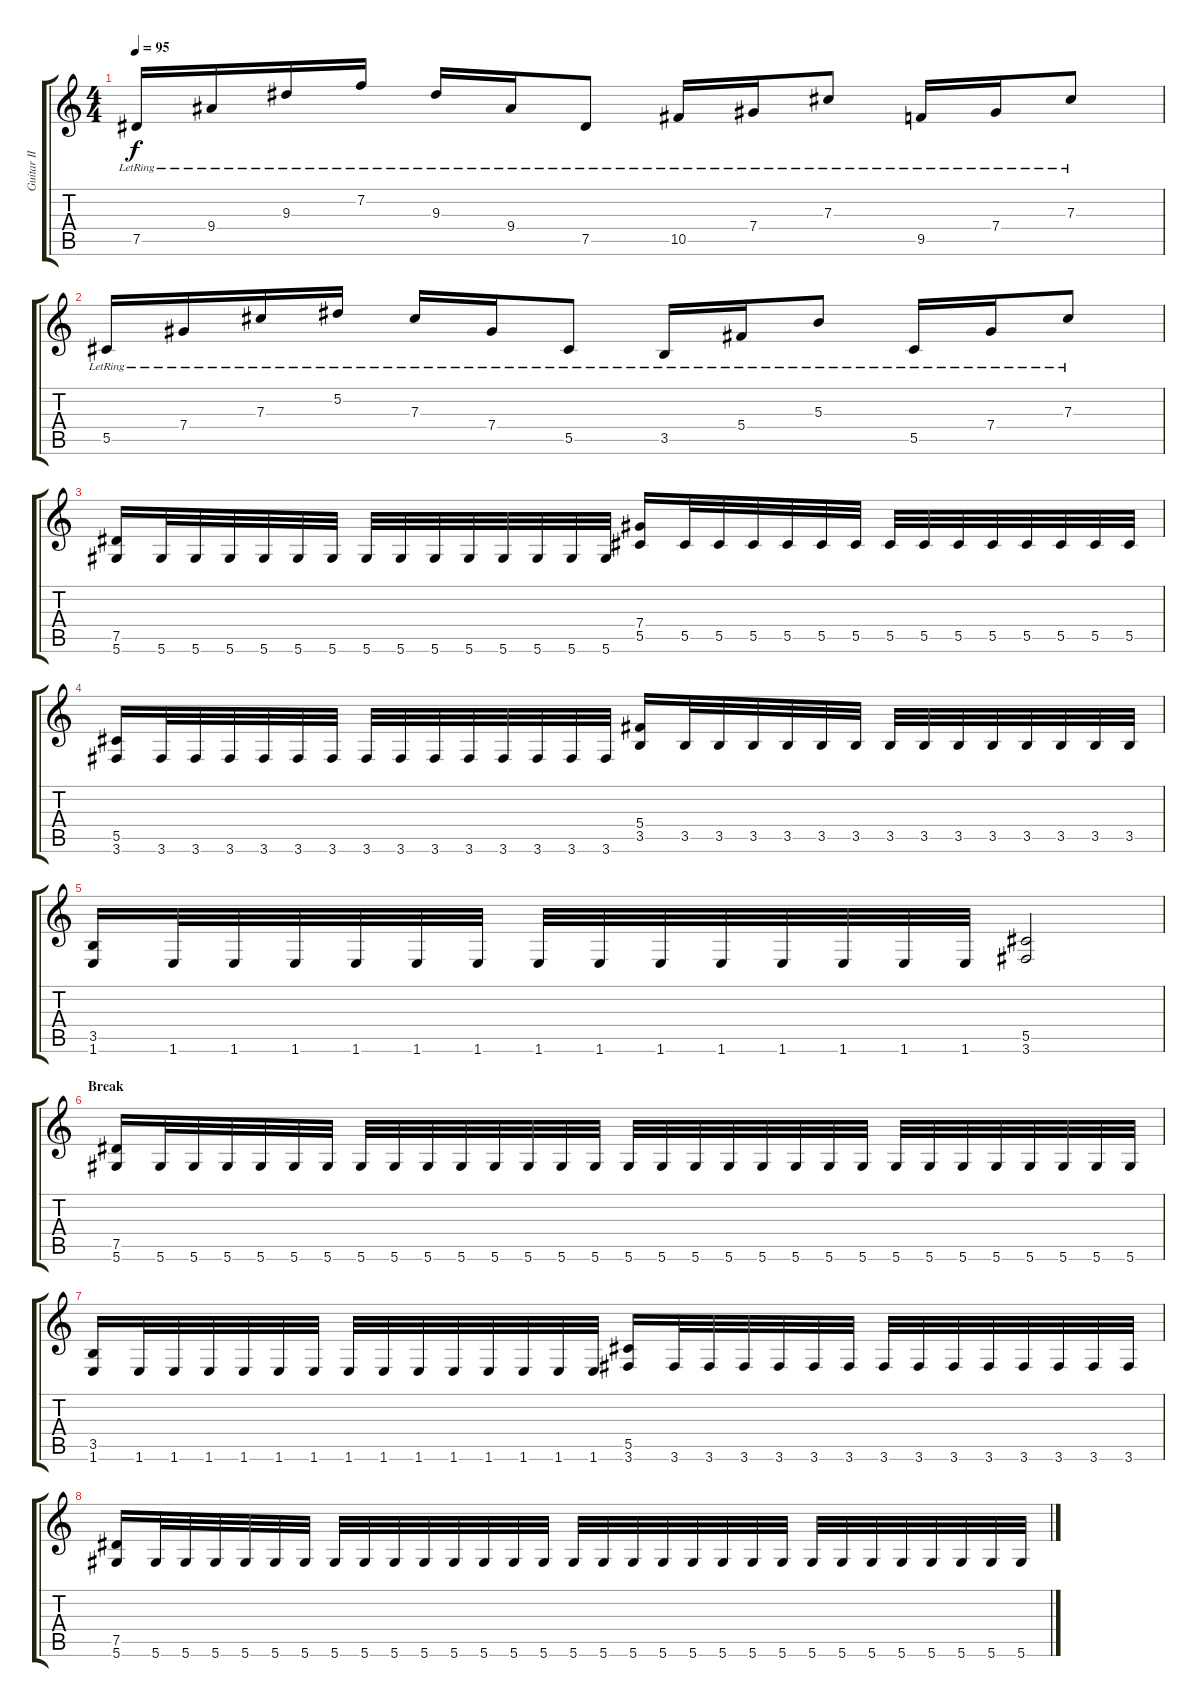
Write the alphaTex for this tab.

\track ("Guitar II" "Guitar II") {instrument acousticguitarsteel}
\staff {score tabs}
\tuning (Eb4 Bb3 Gb3 Db3 Ab2 Eb2) {hide}
\ts (4 4)
\tempo 95
\clef g2
\ks c
7.5{lr}.16{dy f} 9.4{lr}.16 9.3{lr}.16 7.2{lr}.16 9.3{lr}.16 9.4{lr}.16 7.5{lr}.8 10.5{lr}.16 7.4{lr}.16 7.3{lr}.8 9.5{lr}.16 7.4{lr}.16 7.3{lr}.8 |
5.5{lr}.16 7.4{lr}.16 7.3{lr}.16 5.2{lr}.16 7.3{lr}.16 7.4{lr}.16 5.5{lr}.8 3.5{lr}.16 5.4{lr}.16 5.3{lr}.8 5.5{lr}.16 7.4{lr}.16 7.3{lr}.8 |
\section ("" "")
(7.5 5.6).16{instrument distortionguitar} 5.6.32 5.6.32 5.6.32 5.6.32 5.6.32 5.6.32 5.6.32 5.6.32 5.6.32 5.6.32 5.6.32 5.6.32 5.6.32 5.6.32 (7.4 5.5).16 5.5.32 5.5.32 5.5.32 5.5.32 5.5.32 5.5.32 5.5.32 5.5.32 5.5.32 5.5.32 5.5.32 5.5.32 5.5.32 5.5.32 |
(5.5 3.6).16 3.6.32 3.6.32 3.6.32 3.6.32 3.6.32 3.6.32 3.6.32 3.6.32 3.6.32 3.6.32 3.6.32 3.6.32 3.6.32 3.6.32 (5.4 3.5).16 3.5.32 3.5.32 3.5.32 3.5.32 3.5.32 3.5.32 3.5.32 3.5.32 3.5.32 3.5.32 3.5.32 3.5.32 3.5.32 3.5.32 |
(3.5 1.6).16 1.6.32 1.6.32 1.6.32 1.6.32 1.6.32 1.6.32 1.6.32 1.6.32 1.6.32 1.6.32 1.6.32 1.6.32 1.6.32 1.6.32 (5.5 3.6).2 |
\section ("" "Break")
(7.5 5.6).16 5.6.32 5.6.32 5.6.32 5.6.32 5.6.32 5.6.32 5.6.32 5.6.32 5.6.32 5.6.32 5.6.32 5.6.32 5.6.32 5.6.32 5.6.32 5.6.32 5.6.32 5.6.32 5.6.32 5.6.32 5.6.32 5.6.32 5.6.32 5.6.32 5.6.32 5.6.32 5.6.32 5.6.32 5.6.32 5.6.32 |
(3.5 1.6).16 1.6.32 1.6.32 1.6.32 1.6.32 1.6.32 1.6.32 1.6.32 1.6.32 1.6.32 1.6.32 1.6.32 1.6.32 1.6.32 1.6.32 (5.5 3.6).16 3.6.32 3.6.32 3.6.32 3.6.32 3.6.32 3.6.32 3.6.32 3.6.32 3.6.32 3.6.32 3.6.32 3.6.32 3.6.32 3.6.32 |
(7.5 5.6).16 5.6.32 5.6.32 5.6.32 5.6.32 5.6.32 5.6.32 5.6.32 5.6.32 5.6.32 5.6.32 5.6.32 5.6.32 5.6.32 5.6.32 5.6.32 5.6.32 5.6.32 5.6.32 5.6.32 5.6.32 5.6.32 5.6.32 5.6.32 5.6.32 5.6.32 5.6.32 5.6.32 5.6.32 5.6.32 5.6.32
